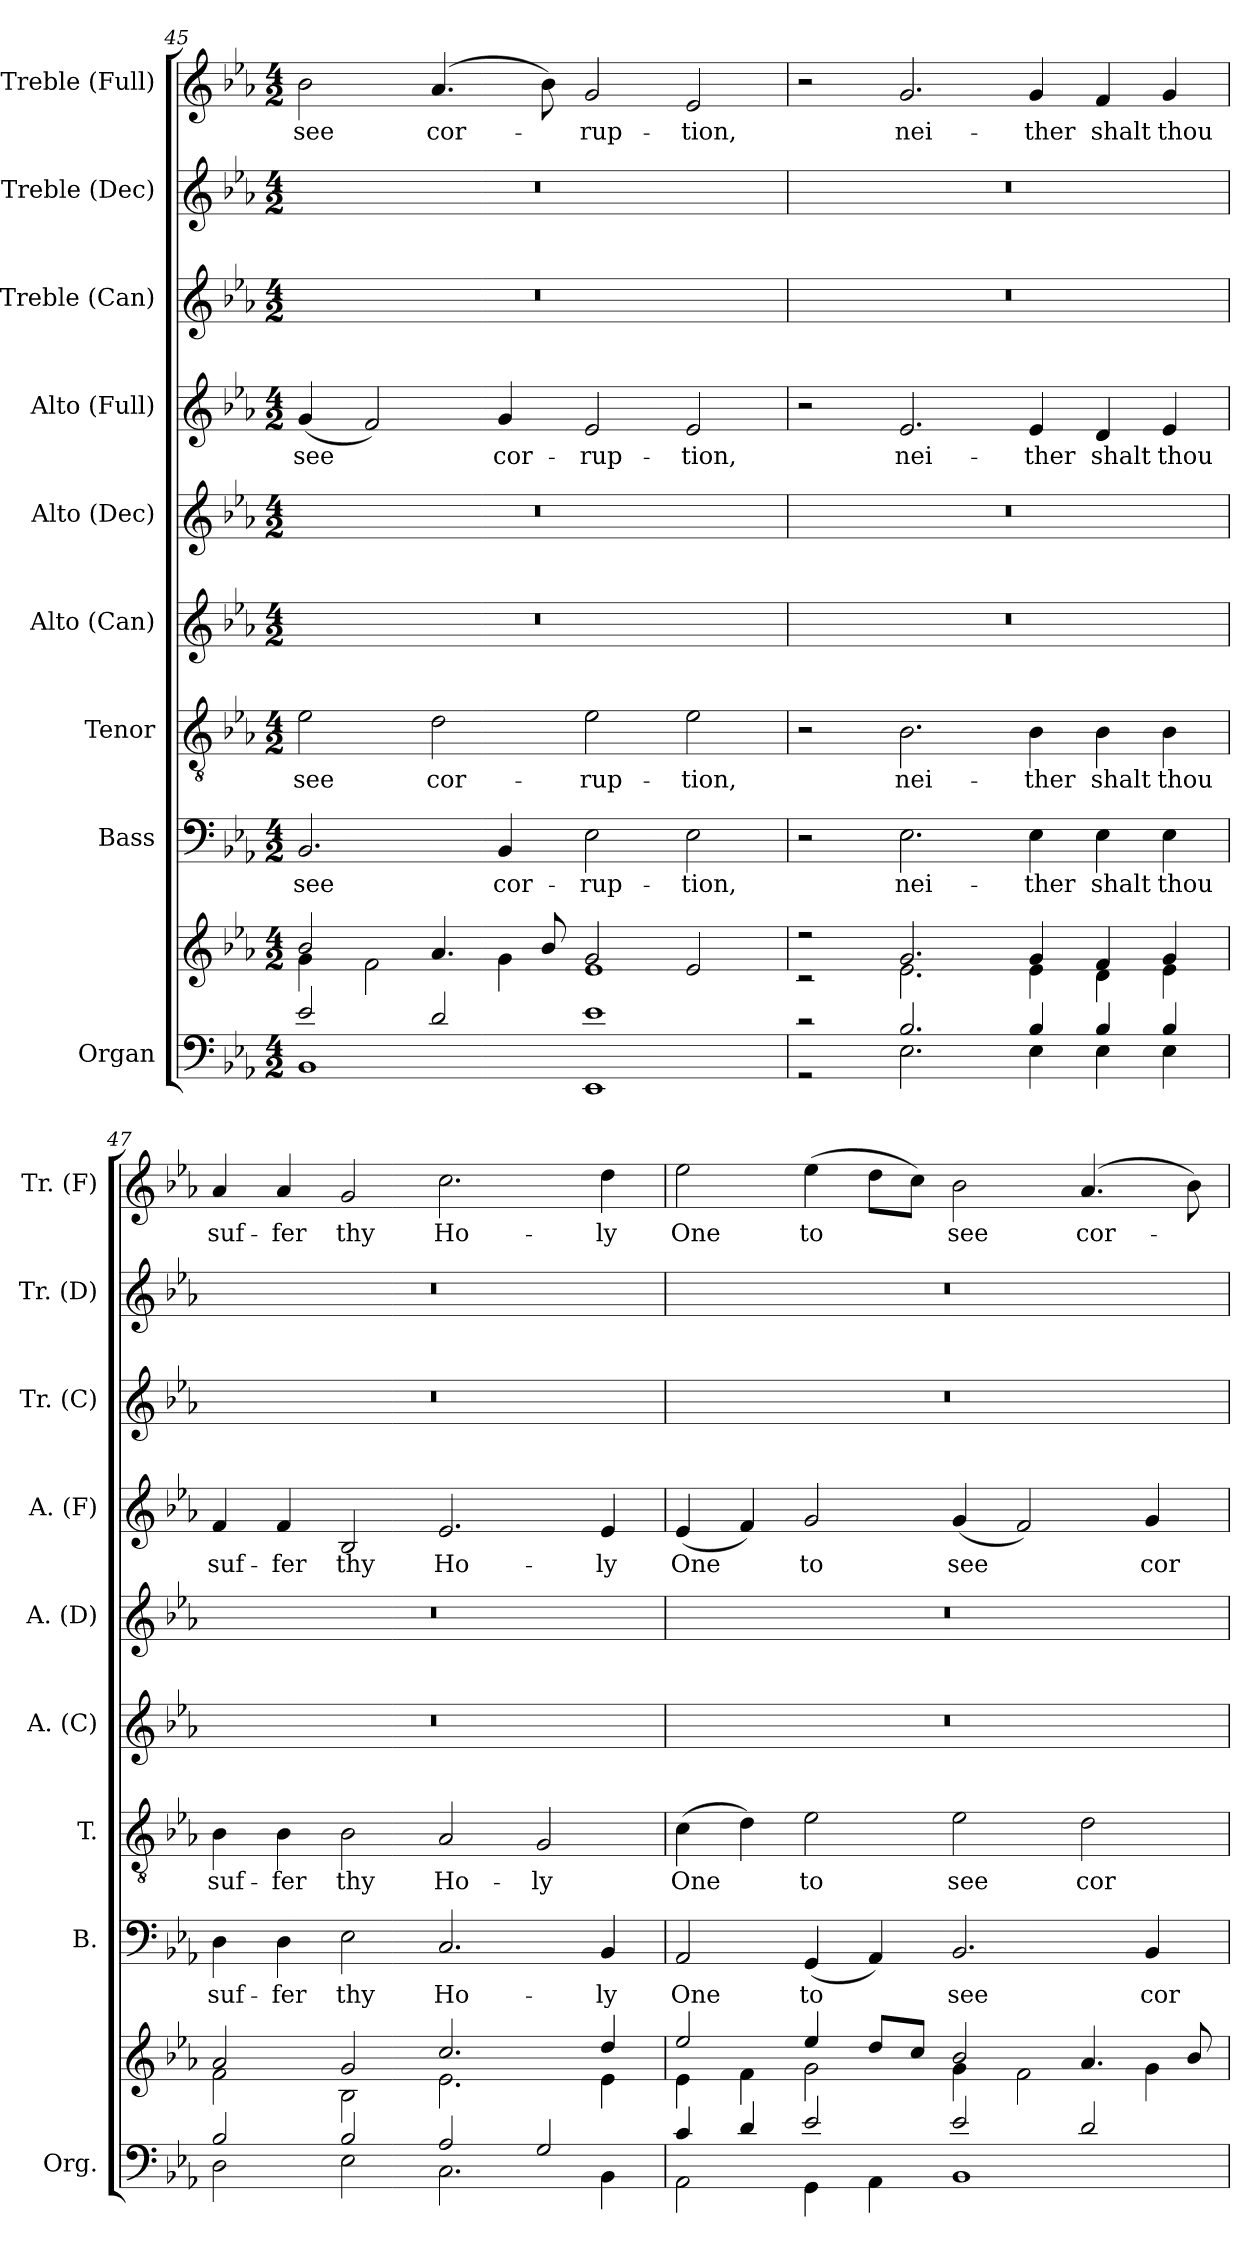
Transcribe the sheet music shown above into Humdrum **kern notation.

**kern	**kern	**kern	**text	**kern	**text	**kern	**kern	**kern	**text	**kern	**kern	**kern	**text
*part9	*part9	*part8	*part8	*part7	*part7	*part6	*part5	*part4	*part4	*part3	*part2	*part1	*part1
*staff10	*staff9	*staff8	*staff8	*staff7	*staff7	*staff6	*staff5	*staff4	*staff4	*staff3	*staff2	*staff1	*staff1
*I"Organ	*	*I"Bass	*	*I"Tenor	*	*I"Alto (Can)	*I"Alto (Dec)	*I"Alto (Full)	*	*I"Treble (Can)	*I"Treble (Dec)	*I"Treble (Full)	*
*I'Org.	*	*I'B.	*	*I'T.	*	*I'A. (C)	*I'A. (D)	*I'A. (F)	*	*I'Tr. (C)	*I'Tr. (D)	*I'Tr. (F)	*
!!LO:PB:g=z
*clefF4	*clefG2	*clefF4	*	*clefGv2	*	*clefG2	*clefG2	*clefG2	*	*clefG2	*clefG2	*clefG2	*
*	*	*	*	*ITrd7c12	*	*	*	*	*	*	*	*	*
*k[b-e-a-]	*k[b-e-a-]	*k[b-e-a-]	*	*k[b-e-a-]	*	*k[b-e-a-]	*k[b-e-a-]	*k[b-e-a-]	*	*k[b-e-a-]	*k[b-e-a-]	*k[b-e-a-]	*
*E-:	*E-:	*E-:	*	*E-:	*	*E-:	*E-:	*E-:	*	*E-:	*E-:	*E-:	*
*M4/2	*M4/2	*M4/2	*	*M4/2	*	*M4/2	*M4/2	*M4/2	*	*M4/2	*M4/2	*M4/2	*
=45	=45	=45	=45	=45	=45	=45	=45	=45	=45	=45	=45	=45	=45
*^	*^	*	*	*	*	*	*	*	*	*	*	*	*
!	!	!	!	!	!LO:LY:b:color=#000000	!	!	!	!	!	!	!	!	!	!
!	!	!	!	!	!	!	!LO:LY:b:color=#000000	!LO:N:vis=1	!LO:N:vis=1	!	!	!	!	!	!
!	!	!	!	!	!	!	!	!	!	!	!LO:LY:b:color=#000000	!LO:N:vis=1	!LO:N:vis=1	!	!
!	!	!	!	!	!	!	!	!	!	!	!	!	!	!	!LO:LY:b:color=#000000
2e-i/	1BB-i	2b-i/	4gi\	2.BB-i/	see	2E-i\	see	0r	0r	(4gi/	see	0r	0r	2b-i\	see
.	.	.	2fi\	.	.	.	.	.	.	2fi/)	.	.	.	.	.
!	!	!	!	!	!	!	!LO:LY:b:color=#000000	!	!	!	!	!	!	!	!
!	!	!	!	!	!	!	!	!	!	!	!	!	!	!	!LO:LY:b:color=#000000
2di/	.	4.a-i/	.	.	.	2Di\	cor-	.	.	.	.	.	.	(4.a-i/	cor-
!	!	!	!	!	!LO:LY:b:color=#000000	!	!	!	!	!	!	!	!	!	!
!	!	!	!	!	!	!	!	!	!	!	!LO:LY:b:color=#000000	!	!	!	!
.	.	.	4gi\	4BB-i/	cor-	.	.	.	.	4gi/	cor-	.	.	.	.
.	.	8b-i/	.	.	.	.	.	.	.	.	.	.	.	8b-i\)	.
!	!	!	!	!	!LO:LY:b:color=#000000	!	!	!	!	!	!	!	!	!	!
!	!	!	!	!	!	!	!LO:LY:b:color=#000000	!	!	!	!	!	!	!	!
!	!	!	!	!	!	!	!	!	!	!	!LO:LY:b:color=#000000	!	!	!	!
!	!	!	!	!	!	!	!	!	!	!	!	!	!	!	!LO:LY:b:color=#000000
1e-i	1EE-i	2gi/	1e-i	2E-i\	-rup-	2E-i\	-rup-	.	.	2e-i/	-rup-	.	.	2gi/	-rup-
!	!	!	!	!	!LO:LY:b:color=#000000	!	!	!	!	!	!	!	!	!	!
!	!	!	!	!	!	!	!LO:LY:b:color=#000000	!	!	!	!	!	!	!	!
!	!	!	!	!	!	!	!	!	!	!	!LO:LY:b:color=#000000	!	!	!	!
!	!	!	!	!	!	!	!	!	!	!	!	!	!	!	!LO:LY:b:color=#000000
.	.	2e-i/	.	2E-i\	-tion,	2E-i\	-tion,	.	.	2e-i/	-tion,	.	.	2e-i/	-tion,
=46	=46	=46	=46	=46	=46	=46	=46	=46	=46	=46	=46	=46	=46	=46	=46
!	!	!	!	!	!	!	!	!LO:N:vis=1	!LO:N:vis=1	!	!	!LO:N:vis=1	!LO:N:vis=1	!	!
2r	2r	2r	2r	2r	.	2r	.	0r	0r	2r	.	0r	0r	2r	.
!	!	!	!	!	!LO:LY:b:color=#000000	!	!	!	!	!	!	!	!	!	!
!	!	!	!	!	!	!	!LO:LY:b:color=#000000	!	!	!	!	!	!	!	!
!	!	!	!	!	!	!	!	!	!	!	!LO:LY:b:color=#000000	!	!	!	!
!	!	!	!	!	!	!	!	!	!	!	!	!	!	!	!LO:LY:b:color=#000000
2.B-i/	2.E-i\	2.gi/	2.e-i\	2.E-i\	nei-	2.BB-i\	nei-	.	.	2.e-i/	nei-	.	.	2.gi/	nei-
!	!	!	!	!	!LO:LY:b:color=#000000	!	!	!	!	!	!	!	!	!	!
!	!	!	!	!	!	!	!LO:LY:b:color=#000000	!	!	!	!	!	!	!	!
!	!	!	!	!	!	!	!	!	!	!	!LO:LY:b:color=#000000	!	!	!	!
!	!	!	!	!	!	!	!	!	!	!	!	!	!	!	!LO:LY:b:color=#000000
4B-i/	4E-i\	4gi/	4e-i\	4E-i\	-ther	4BB-i\	-ther	.	.	4e-i/	-ther	.	.	4gi/	-ther
!	!	!	!	!	!LO:LY:b:color=#000000	!	!	!	!	!	!	!	!	!	!
!	!	!	!	!	!	!	!LO:LY:b:color=#000000	!	!	!	!	!	!	!	!
!	!	!	!	!	!	!	!	!	!	!	!LO:LY:b:color=#000000	!	!	!	!
!	!	!	!	!	!	!	!	!	!	!	!	!	!	!	!LO:LY:b:color=#000000
4B-i/	4E-i\	4fi/	4di\	4E-i\	shalt	4BB-i\	shalt	.	.	4di/	shalt	.	.	4fi/	shalt
!	!	!	!	!	!LO:LY:b:color=#000000	!	!	!	!	!	!	!	!	!	!
!	!	!	!	!	!	!	!LO:LY:b:color=#000000	!	!	!	!	!	!	!	!
!	!	!	!	!	!	!	!	!	!	!	!LO:LY:b:color=#000000	!	!	!	!
!	!	!	!	!	!	!	!	!	!	!	!	!	!	!	!LO:LY:b:color=#000000
4B-i/	4E-i\	4gi/	4e-i\	4E-i\	thou	4BB-i\	thou	.	.	4e-i/	thou	.	.	4gi/	thou
=47	=47	=47	=47	=47	=47	=47	=47	=47	=47	=47	=47	=47	=47	=47	=47
!	!	!	!	!	!LO:LY:b:color=#000000	!	!	!	!	!	!	!	!	!	!
!	!	!	!	!	!	!	!LO:LY:b:color=#000000	!LO:N:vis=1	!LO:N:vis=1	!	!	!	!	!	!
!	!	!	!	!	!	!	!	!	!	!	!LO:LY:b:color=#000000	!LO:N:vis=1	!LO:N:vis=1	!	!
!	!	!	!	!	!	!	!	!	!	!	!	!	!	!	!LO:LY:b:color=#000000
2B-i/	2Di\	2a-i/	2fi\	4Di\	suf-	4BB-i\	suf-	0r	0r	4fi/	suf-	0r	0r	4a-i/	suf-
!	!	!	!	!	!LO:LY:b:color=#000000	!	!	!	!	!	!	!	!	!	!
!	!	!	!	!	!	!	!LO:LY:b:color=#000000	!	!	!	!	!	!	!	!
!	!	!	!	!	!	!	!	!	!	!	!LO:LY:b:color=#000000	!	!	!	!
!	!	!	!	!	!	!	!	!	!	!	!	!	!	!	!LO:LY:b:color=#000000
.	.	.	.	4Di\	-fer	4BB-i\	-fer	.	.	4fi/	-fer	.	.	4a-i/	-fer
!	!	!	!	!	!LO:LY:b:color=#000000	!	!	!	!	!	!	!	!	!	!
!	!	!	!	!	!	!	!LO:LY:b:color=#000000	!	!	!	!	!	!	!	!
!	!	!	!	!	!	!	!	!	!	!	!LO:LY:b:color=#000000	!	!	!	!
!	!	!	!	!	!	!	!	!	!	!	!	!	!	!	!LO:LY:b:color=#000000
2B-i/	2E-i\	2gi/	2B-i\	2E-i\	thy	2BB-i\	thy	.	.	2B-i/	thy	.	.	2gi/	thy
!	!	!	!	!	!LO:LY:b:color=#000000	!	!	!	!	!	!	!	!	!	!
!	!	!	!	!	!	!	!LO:LY:b:color=#000000	!	!	!	!	!	!	!	!
!	!	!	!	!	!	!	!	!	!	!	!LO:LY:b:color=#000000	!	!	!	!
!	!	!	!	!	!	!	!	!	!	!	!	!	!	!	!LO:LY:b:color=#000000
2A-i/	2.Ci\	2.cci/	2.e-i\	2.Ci/	Ho-	2AA-i/	Ho-	.	.	2.e-i/	Ho-	.	.	2.cci\	Ho-
!	!	!	!	!	!	!	!LO:LY:b:color=#000000	!	!	!	!	!	!	!	!
2Gi/	.	.	.	.	.	2GGi/	-ly	.	.	.	.	.	.	.	.
!	!	!	!	!	!LO:LY:b:color=#000000	!	!	!	!	!	!	!	!	!	!
!	!	!	!	!	!	!	!	!	!	!	!LO:LY:b:color=#000000	!	!	!	!
!	!	!	!	!	!	!	!	!	!	!	!	!	!	!	!LO:LY:b:color=#000000
.	4BB-i\	4ddi/	4e-i\	4BB-i/	-ly	.	.	.	.	4e-i/	-ly	.	.	4ddi\	-ly
!!LO:LB:g=z
=48	=48	=48	=48	=48	=48	=48	=48	=48	=48	=48	=48	=48	=48	=48	=48
!	!	!	!	!	!LO:LY:b:color=#000000	!	!	!	!	!	!	!	!	!	!
!	!	!	!	!	!	!	!LO:LY:b:color=#000000	!LO:N:vis=1	!LO:N:vis=1	!	!	!	!	!	!
!	!	!	!	!	!	!	!	!	!	!	!LO:LY:b:color=#000000	!LO:N:vis=1	!LO:N:vis=1	!	!
!	!	!	!	!	!	!	!	!	!	!	!	!	!	!	!LO:LY:b:color=#000000
4ci/	2AA-i\	2ee-i/	4e-i\	2AA-i/	One	(4Ci\	One	0r	0r	(4e-i/	One	0r	0r	2ee-i\	One
4di/	.	.	4fi\	.	.	4Di\)	.	.	.	4fi/)	.	.	.	.	.
!	!	!	!	!	!LO:LY:b:color=#000000	!	!	!	!	!	!	!	!	!	!
!	!	!	!	!	!	!	!LO:LY:b:color=#000000	!	!	!	!	!	!	!	!
!	!	!	!	!	!	!	!	!	!	!	!LO:LY:b:color=#000000	!	!	!	!
!	!	!	!	!	!	!	!	!	!	!	!	!	!	!	!LO:LY:b:color=#000000
2e-i/	4GGi\	4ee-i/	2gi\	(4GGi/	to	2E-i\	to	.	.	2gi/	to	.	.	(4ee-i\	to
.	4AA-i\	8ddi/L	.	4AA-i/)	.	.	.	.	.	.	.	.	.	8ddi\L	.
.	.	8cci/J	.	.	.	.	.	.	.	.	.	.	.	8cci\J)	.
!	!	!	!	!	!LO:LY:b:color=#000000	!	!	!	!	!	!	!	!	!	!
!	!	!	!	!	!	!	!LO:LY:b:color=#000000	!	!	!	!	!	!	!	!
!	!	!	!	!	!	!	!	!	!	!	!LO:LY:b:color=#000000	!	!	!	!
!	!	!	!	!	!	!	!	!	!	!	!	!	!	!	!LO:LY:b:color=#000000
2e-i/	1BB-i	2b-i/	4gi\	2.BB-i/	see	2E-i\	see	.	.	(4gi/	see	.	.	2b-i\	see
.	.	.	2fi\	.	.	.	.	.	.	2fi/)	.	.	.	.	.
!	!	!	!	!	!	!	!LO:LY:b:color=#000000	!	!	!	!	!	!	!	!
!	!	!	!	!	!	!	!	!	!	!	!	!	!	!	!LO:LY:b:color=#000000
2di/	.	4.a-i/	.	.	.	2Di\	cor-	.	.	.	.	.	.	(4.a-i/	cor-
!	!	!	!	!	!LO:LY:b:color=#000000	!	!	!	!	!	!	!	!	!	!
!	!	!	!	!	!	!	!	!	!	!	!LO:LY:b:color=#000000	!	!	!	!
.	.	.	4gi\	4BB-i/	cor-	.	.	.	.	4gi/	cor-	.	.	.	.
.	.	8b-i/	.	.	.	.	.	.	.	.	.	.	.	8b-i\)	.
*v	*v	*	*	*	*	*	*	*	*	*	*	*	*	*	*
*	*v	*v	*	*	*	*	*	*	*	*	*	*	*	*
=	=	=	=	=	=	=	=	=	=	=	=	=	=
*-	*-	*-	*-	*-	*-	*-	*-	*-	*-	*-	*-	*-	*-
